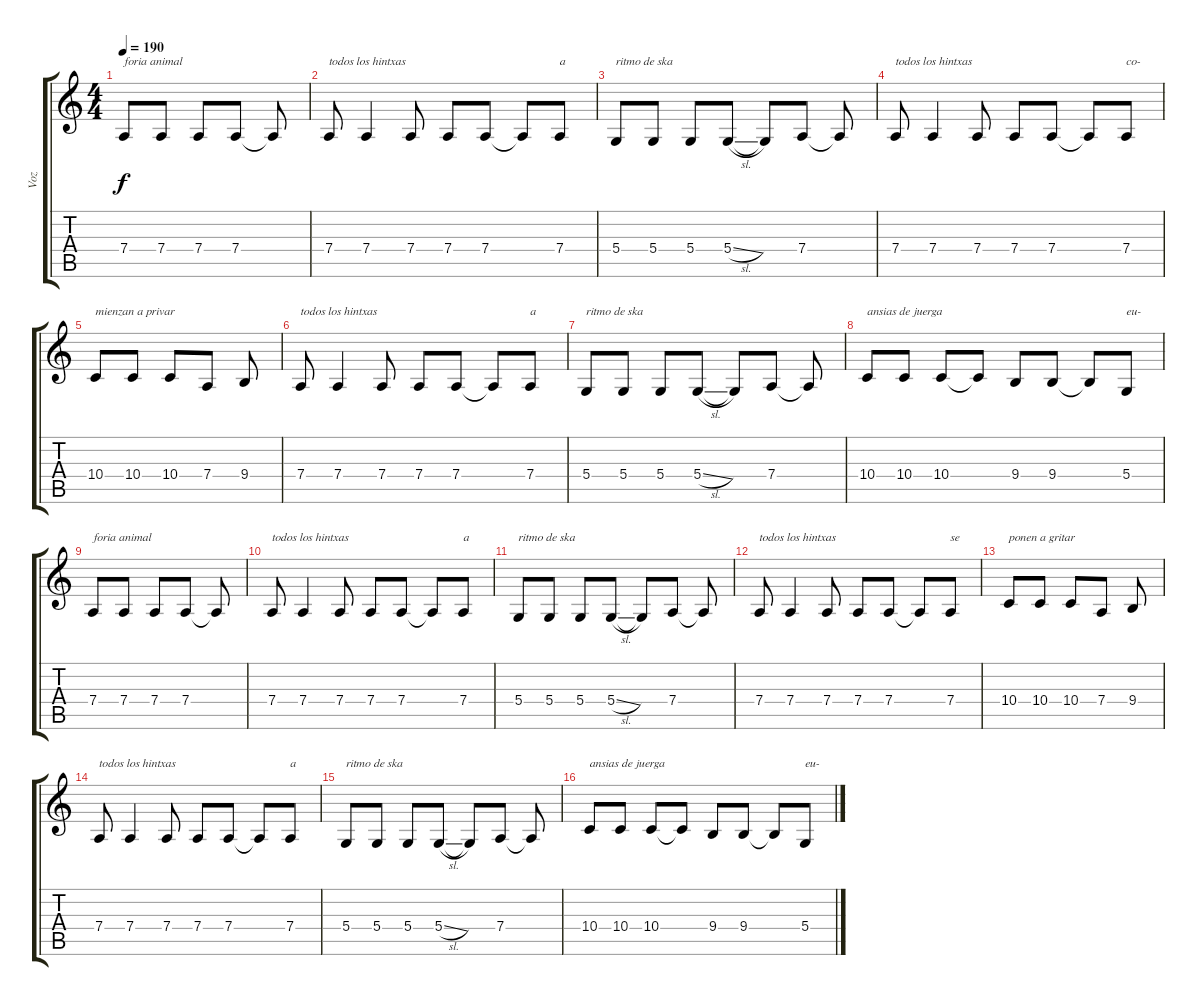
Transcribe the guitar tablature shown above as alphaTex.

\track ("Voz" "Voz") {instrument lead2sawtooth}
\staff {score tabs}
\tuning (E4 B3 G3 D3 A2 E2) {hide}
\ts (4 4)
\tempo 190
\clef g2
\ks c
7.4.8{txt "foria animal" dy f} 7.4.8 7.4.8 7.4.8 7.4{t}.8 |
7.4.8{txt "todos los hintxas"} 7.4.4 7.4.8 7.4.8 7.4.8 7.4{t}.8 7.4.8{txt "a"} |
5.4.8{txt "ritmo de ska"} 5.4.8 5.4.8 5.4{sl}.8 5.4{t}.8 7.4.8 7.4{t}.8 |
7.4.8{txt "todos los hintxas"} 7.4.4 7.4.8 7.4.8 7.4.8 7.4{t}.8 7.4.8{txt "co-"} |
10.4.8{txt "mienzan a privar"} 10.4.8 10.4.8 7.4.8 9.4.8 |
7.4.8{txt "todos los hintxas"} 7.4.4 7.4.8 7.4.8 7.4.8 7.4{t}.8 7.4.8{txt "a"} |
5.4.8{txt "ritmo de ska"} 5.4.8 5.4.8 5.4{sl}.8 5.4{t}.8 7.4.8 7.4{t}.8 |
10.4.8{txt "ansias de juerga"} 10.4.8 10.4.8 10.4{t}.8 9.4.8 9.4.8 9.4{t}.8 5.4.8{txt "eu-"} |
7.4.8{txt "foria animal"} 7.4.8 7.4.8 7.4.8 7.4{t}.8 |
7.4.8{txt "todos los hintxas"} 7.4.4 7.4.8 7.4.8 7.4.8 7.4{t}.8 7.4.8{txt "a"} |
5.4.8{txt "ritmo de ska"} 5.4.8 5.4.8 5.4{sl}.8 5.4{t}.8 7.4.8 7.4{t}.8 |
7.4.8{txt "todos los hintxas"} 7.4.4 7.4.8 7.4.8 7.4.8 7.4{t}.8 7.4.8{txt "se"} |
10.4.8{txt "ponen a gritar"} 10.4.8 10.4.8 7.4.8 9.4.8 |
7.4.8{txt "todos los hintxas"} 7.4.4 7.4.8 7.4.8 7.4.8 7.4{t}.8 7.4.8{txt "a"} |
5.4.8{txt "ritmo de ska"} 5.4.8 5.4.8 5.4{sl}.8 5.4{t}.8 7.4.8 7.4{t}.8 |
10.4.8{txt "ansias de juerga"} 10.4.8 10.4.8 10.4{t}.8 9.4.8 9.4.8 9.4{t}.8 5.4.8{txt "eu-"}
